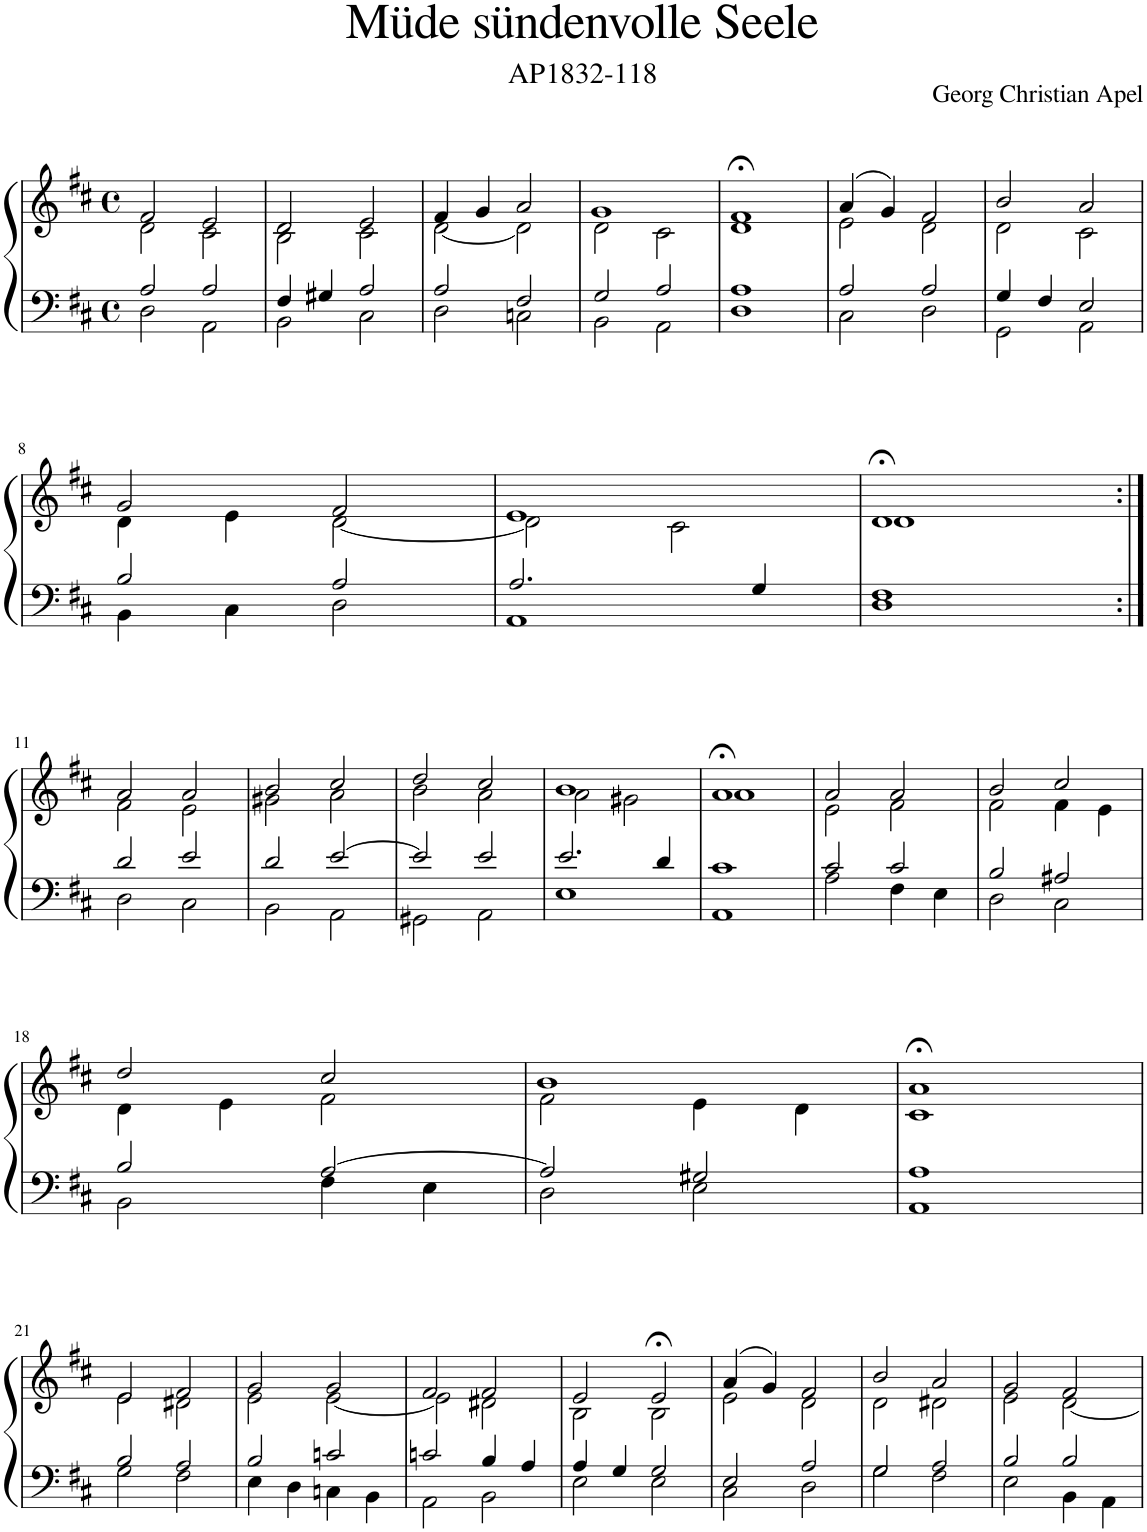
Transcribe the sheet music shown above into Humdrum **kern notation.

**kern	**kern
*part1	*part1
*staff2	*staff1
*I"Piano	*
*I'Pno.	*
*clefF4	*clefG2
*k[f#c#]	*k[f#c#]
*M4/4	*M4/4
*met(c)	*met(c)
=1	=1
*^	*^
2A/	2D\	2f#/	2d\
2A/	2AA\	2e/	2c#\
=2	=2	=2	=2
4F#/	2BB\	2d/	2B\
4G#X/	.	.	.
2A/	2C#\	2e/	2c#\
=3	=3	=3	=3
2A/	2D\	4f#/	[2d\
.	.	4g/	.
2F#/	2Cn\	2a/	2d\]
=4	=4	=4	=4
2G/	2BB\	1g	2d\
2A/	2AA\	.	2c#\
=5	=5	=5	=5
1A	1D	1f#;<	1d
=6	=6	=6	=6
2A/	2C#\	(4a/	2e\
.	.	4g/)	.
2A/	2D\	2f#/	2d\
=7	=7	=7	=7
4G/	2GG\	2b/	2d\
4F#/	.	.	.
2E/	2AA\	2a/	2c#\
!!LO:LB:g=z	!!
=8	=8	=8	=8
2B/	4BB\	2g/	4d\
.	4C#\	.	4e\
2A/	2D\	2f#/	[2d\
=9	=9	=9	=9
2.A/	1AA	1e	2d\]
.	.	.	2c#\
4G/	.	.	.
=10	=10	=10	=10
1F#	1D	1d;<	1d
!!LO:LB:g=z	!!
=11:|!	=11:|!	=11:|!	=11:|!
2d/	2D\	2a/	2f#\
2e/	2C#\	2a/	2e\
=12	=12	=12	=12
2d/	2BB\	2b/	2g#X\
[2e/	2AA\	2cc#/	2a\
=13	=13	=13	=13
2e/]	2GG#X\	2dd/	2b\
2e/	2AA\	2cc#/	2a\
=14	=14	=14	=14
2.e/	1E	1b	2a\
.	.	.	2g#X\
4d/	.	.	.
=15	=15	=15	=15
1c#	1AA	1a;<	1a
=16	=16	=16	=16
2c#/	2A\	2a/	2e\
2c#/	4F#\	2a/	2f#\
.	4E\	.	.
=17	=17	=17	=17
2B/	2D\	2b/	2f#\
2A#X/	2C#\	2cc#/	4f#\
.	.	.	4e\
!!LO:LB:g=z	!!
=18	=18	=18	=18
2B/	2BB\	2dd/	4d\
.	.	.	4e\
[2A/	4F#\	2cc#/	2f#\
.	4E\	.	.
=19	=19	=19	=19
2A/]	2D\	1b	2f#\
2G#X/	2E\	.	4e\
.	.	.	4d\
=20	=20	=20	=20
1A	1AA	1a;<	1c#
!!LO:LB:g=z	!!
=21	=21	=21	=21
2B/	2G\	2e/	2e\
2A/	2F#\	2f#/	2d#X\
=22	=22	=22	=22
2B/	4E\	2g/	2e\
.	4D\	.	.
2cn/	4Cn\	2g/	[2e\
.	4BB\	.	.
=23	=23	=23	=23
2cn/	2AA\	2f#/	2e\]
4B/	2BB\	2f#/	2d#X\
4A/	.	.	.
=24	=24	=24	=24
4A/	2E\	2e/	2B\
4G/	.	.	.
2G/	2E\	2e;</	2B\
=25	=25	=25	=25
2E/	2C#\	(4a/	2e\
.	.	4g/)	.
2A/	2D\	2f#/	2d\
=26	=26	=26	=26
2G/	2G\	2b/	2d\
2A/	2F#\	2a/	2d#X\
=27	=27	=27	=27
2B/	2E\	2g/	2e\
2B/	4BB\	2f#/	[2d\
.	4AA\	.	.
*v	*v	*	*
*	*v	*v
=	=
*-	*-
